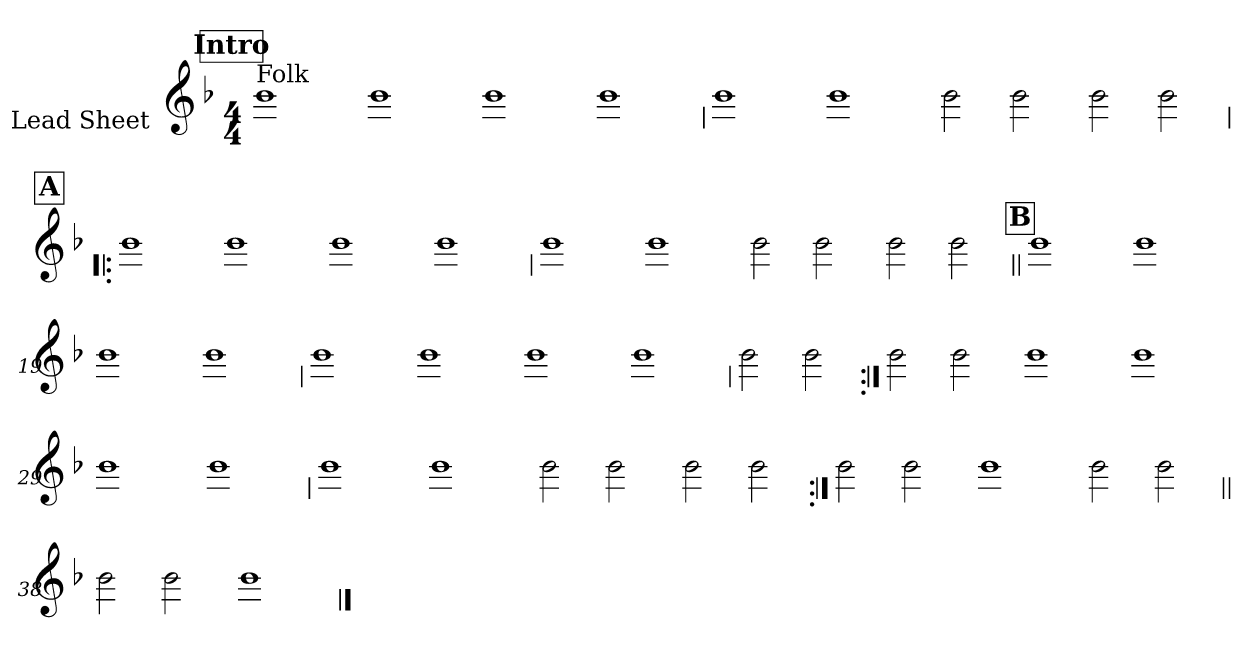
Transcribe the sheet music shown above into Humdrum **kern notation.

**kern
*part1
*staff1
*I"Lead Sheet
*stria0
*clefG2
*k[b-]
*d:
*M4/4
*MM125
!!LO:REH:place=s1:a:t=Intro
=1||
!LO:TX:a:t=Folk
1b-
=2-
1b-
=3-
1b-
=4-
1b-
!!LO:LB:g=z
=5
1b-
=6-
1b-
=7-
2b-
2b-
=8-
2b-
2b-
!!LO:LB:g=z
!!LO:REH:place=s1:a:t=A
=9!|:
1b-
=10-
1b-
=11-
1b-
=12-
1b-
!!LO:LB:g=z
=13
1b-
=14-
1b-
=15-
2b-
2b-
=16-
2b-
2b-
!!LO:LB:g=z
!!LO:REH:place=s1:a:t=B
=17||
1b-
=18-
1b-
=19-
1b-
=20-
1b-
!!LO:LB:g=z
=21
1b-
=22-
1b-
=23-
1b-
=24-
1b-
!!LO:LB:g=z
=25
2b-
2b-
=26:|!
2b-
2b-
=27-
1b-
=28-
1b-
=29-
1b-
=30-
1b-
!!LO:LB:g=z
=31
1b-
=32-
1b-
=33-
2b-
2b-
=34-
2b-
2b-
!!LO:LB:g=z
=35:|!
2b-
2b-
=36-
1b-
=37-
2b-
2b-
!!LO:LB:g=z
=38||
2b-
2b-
=39-
1b-
==
*-
